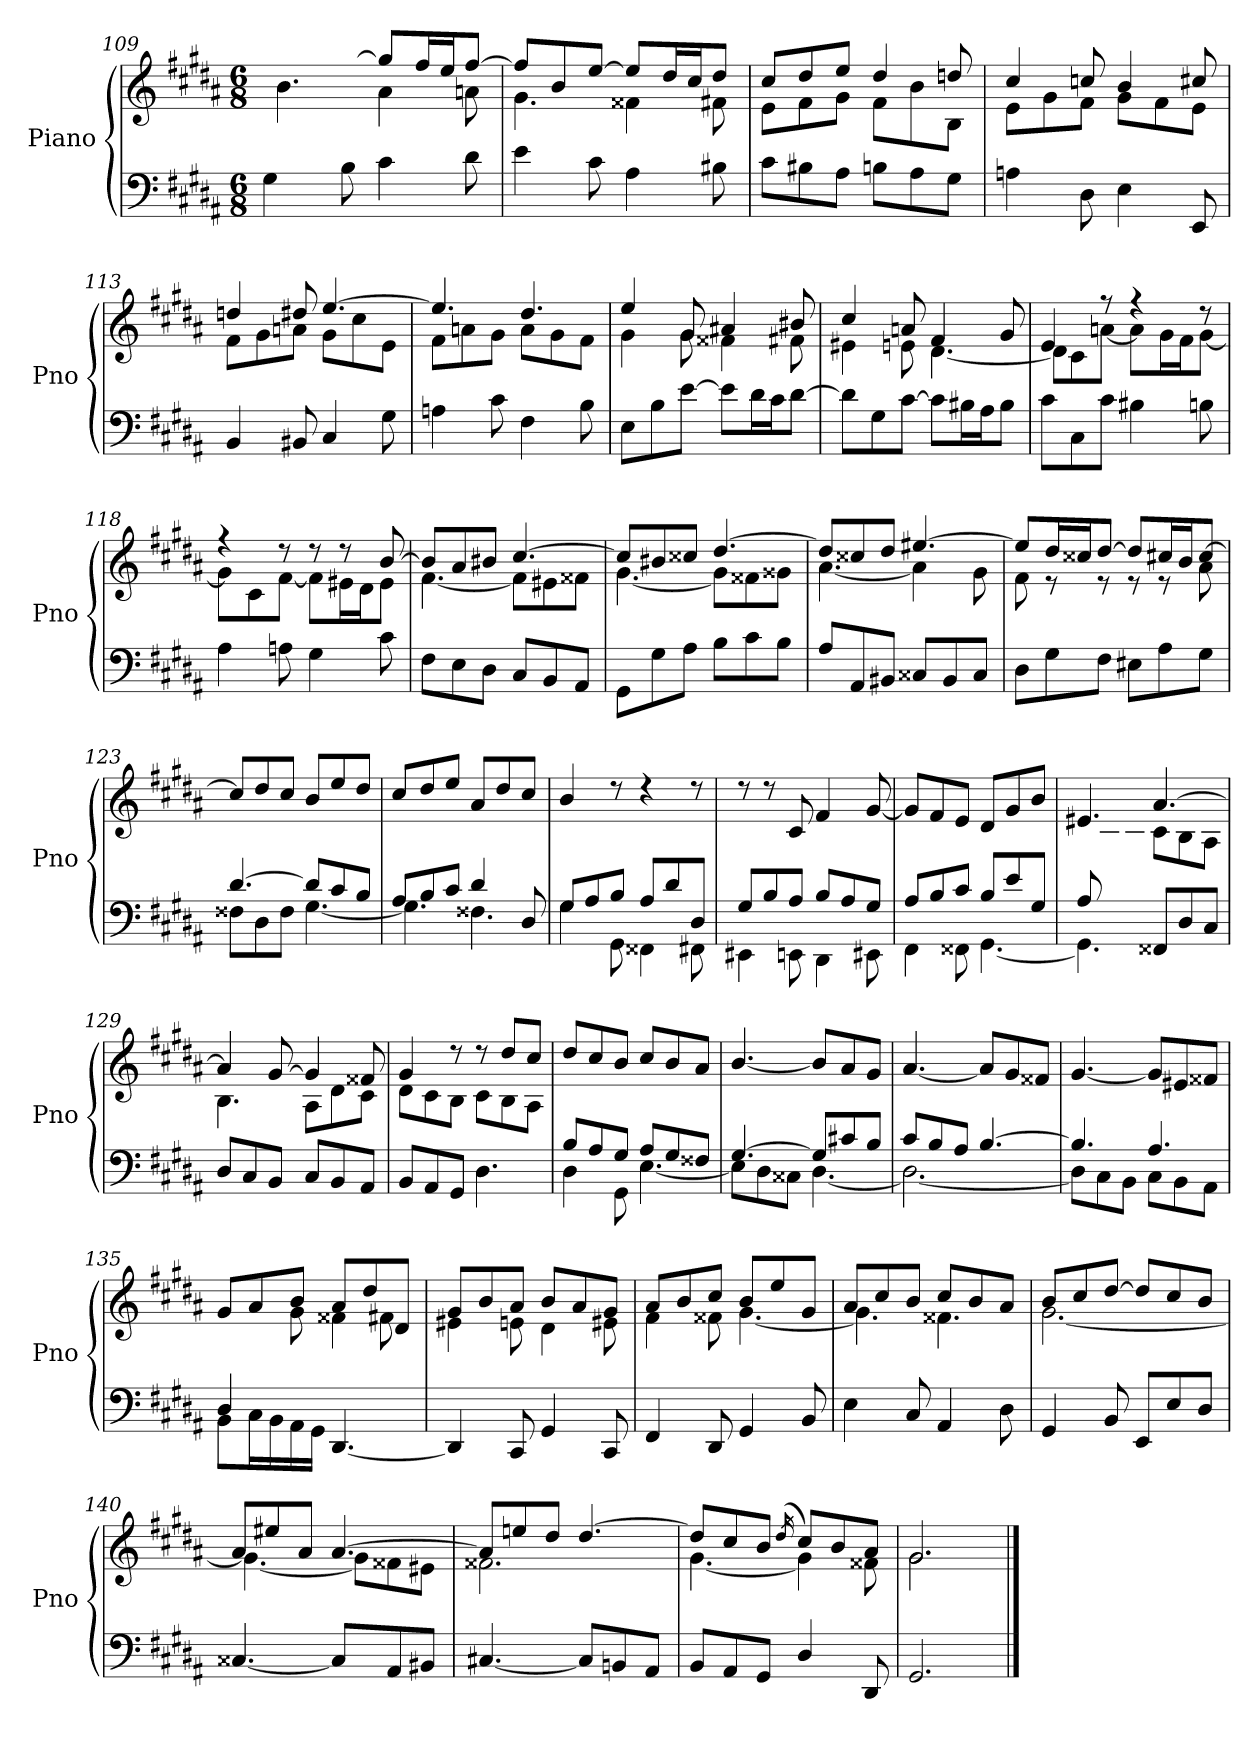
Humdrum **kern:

**kern	**kern
*part1	*part1
*staff2	*staff1
*I"Piano	*
*I'Pno	*
*clefF4	*clefG2
*k[f#c#g#d#a#]	*k[f#c#g#d#a#]
*M6/8	*M6/8
=109	=109
*	*^
4G#\	8b/Lyy	4.b\
.	8dd#/	.
8B\	[8gg#/J	.
4c#\	8gg#/L]	4a#\
.	16ff#/L	.
.	16ee/J	.
8d#\	[8ff#/J	8an\
=110	=110	=110
4e\	8ff#/L]	4.g#\
.	8b/	.
8c#\	[8ee/J	.
4A#\	8ee/L]	4f##X\
.	16dd#/L	.
.	16cc#/J	.
8B#X\	8dd#/J	8f#X\
!!LO:LB:g=z	!!
=111	=111	=111
8c#\L	8cc#/L	8e\L
8B#X\	8dd#/	8f#\
8A#\J	8ee/J	8g#\J
8Bn\L	4dd#/	8f#\L
8A#\	.	8b\
8G#\J	8ddn/	8B\J
=112	=112	=112
4An\	4cc#/	8e\L
.	.	8g#\
8D#\	8ccn/	8f#\J
4E\	4b/	8g#\L
.	.	8f#\
8EE/	8cc#X/	8e\J
=113	=113	=113
4BB/	4ddn/	8f#\L
.	.	8g#\
8BB#X/	8dd#X/	8an\J
4C#/	[4.ee/	8g#\L
.	.	8cc#\
8G#\	.	8e\J
=114	=114	=114
4An\	4.ee/]	8f#\L
.	.	8an\
8c#\	.	8g#\J
4F#\	4.dd#/	8a\L
.	.	8g#\
8B\	.	8f#\J
=115	=115	=115
8E\L	4ee/	4g#\
8B\	.	.
[8e\J	8g#/	8g#\
8e\L]	4a#X/	4f##X\
16d#\L	.	.
16c#\J	.	.
[8d#\J	8b#X/	8f#X\
!!LO:LB:g=z	!!
=116	=116	=116
8d#\L]	4cc#/	4e#X\
8G#\	.	.
[8c#\J	8an/	8en\
8c#\L]	4f#/	[4.d#\
16B#X\L	.	.
16A#\J	.	.
8B#\J	8g#/	.
=117	=117	=117
8c#\L	4e/	8d#\L]
8C#\	.	8c#\
8c#\J	8r	[8an\J
4B#X\	4r	8a\L]
.	.	16g#\L
.	.	16f#\J
8Bn\	8r	[8g#\J
=118	=118	=118
4A#\	4r	8g#\L]
.	.	8c#\
8An\	8r	[8f#\J
4G#\	8r	8f#\L]
.	8r	16e#X\L
.	.	16d#\J
8c#\	[8b/	8e#\J
=119	=119	=119
8F#\L	8b/L]	[4.f#\
8E\	8a#/	.
8D#\J	8b#X/J	.
8C#/L	[4.cc#/	8f#\L]
8BB/	.	8e#X\
8AA#/J	.	8f##X\J
=120	=120	=120
8GG#\L	8cc#/L]	[4.g#\
8G#\	8b#X/	.
8A#\J	8cc##X/J	.
8B\L	[4.dd#/	8g#\L]
8c#\	.	8f##X\
8B\J	.	8g##X\J
!!LO:PB:g=z	!!
=121	=121	=121
8A#/L	8dd#/L]	[4.a#\
8AA#/	8cc##X/	.
8BB#X/J	8dd#/J	.
8C##X/L	[4.ee#X/	4a#\]
8BB#/	.	.
8C##/J	.	8g#\
=122	=122	=122
8D#\L	8ee#/L]	8f#\
8G#\	16dd#/L	8r
.	16cc##X/J	.
8F#\J	[8dd#/J	8r
8E#X\L	8dd#/L]	8r
8A#\	16cc#X/L	8r
.	16b/J	.
8G#\J	[8cc#/J	8a#\
*	*v	*v
=123	=123
*^	*
[4.d#/	8F##X\L	8cc#/L]
.	8D#\	8dd#/
.	8F##\J	8cc#/J
8d#/L]	[4.G#\	8b/L
8c#/	.	8ee/
8B/J	.	8dd#/J
=124	=124	=124
8A#/L	4.G#\]	8cc#/L
8B/	.	8dd#/
8c#/J	.	8ee/J
4d#/	4.F##X\	8a#/L
.	.	8dd#/
8D#/	.	8cc#/J
=125	=125	=125
8G#/L	4G#\	4b/
8A#/	.	.
8B/J	8GG#\	8rdd
8A#/L	4FF##X\	4rdd
8d#/	.	.
8D#/J	8FF#X\	8rdd
!!LO:LB:g=z
=126	=126	=126
8G#/L	4EE#X\	8rdd
8B/	.	8rdd
8A#/J	8EEn\	8c#/
8B/L	4DD#\	4f#/
8A#/	.	.
8G#/J	8EE#X\	[8g#/
=127	=127	=127
8A#/L	4FF#\	8g#/L]
8B/	.	8f#/
8c#/J	8FF##X\	8e/J
8B/L	[4.GG#\	8d#/L
8e/	.	8g#/
8G#/J	.	8b/J
=128	=128	=128
*	*	*^
8A#/L	4.GG#\]	4.e#X/	8ryy
2ryy	.	.	8c#\
.	.	.	8B\J
.	8FF##X/L	[4.a#/	8c#\L
.	8D#/	.	8B\
8ryy	8C#/J	.	8A#\J
*v	*v	*	*
=129	=129	=129
8D#/L	4a#/]	4.B\
8C#/	.	.
8BB/J	[8g#/	.
8C#/L	4g#/]	8A#\L
8BB/	.	8d#\
8AA#/J	8f##X/	8c#\J
=130	=130	=130
8BB/L	4g#/	8d#\L
8AA#/	.	8c#\
8GG#/J	8r	8B\J
4.D#\	8r	8c#\L
.	8dd#/L	8B\
.	8cc#/J	8A#\J
*	*v	*v
=131	=131
*^	*
8B/L	4D#\	8dd#/L
8A#/	.	8cc#/
8G#/J	8GG#\	8b/J
8A#/L	[4.E\	8cc#/L
8G#/	.	8b/
8F##X/J	.	8a#/J
!!LO:LB:g=z
=132	=132	=132
[4.G#/	8E\L]	[4.b/
.	8D#\	.
.	8C##X\J	.
8G#/L]	[4.D#\	8b/L]
8c#X/	.	8a#/
8B/J	.	8g#/J
=133	=133	=133
8c#/L	2.D#\_	[4.a#/
8B/	.	.
8A#/J	.	.
[4.B/	.	8a#/L]
.	.	8g#/
.	.	8f##X/J
=134	=134	=134
4.B/]	8D#\L]	[4.g#/
.	8C#\	.
.	8BB\J	.
4.A#/	8C#\L	8g#/L]
.	8BB\	8e#X/
.	8AA#\J	8f##X/J
=135	=135	=135
*	*	*^
4D#/	8BB\L	8g#/L	4ryy
.	16C#\L	8a#/	.
.	16BB\	.	.
2ryy	16AA#\	8b/J	8g#\
.	16GG#\JJ	.	.
.	[4.DD#/	8a#/L	4f##X\
.	.	8dd#/	.
.	.	8d#/J	8f#X\
*v	*v	*	*
=136	=136	=136
4DD#/]	8g#/L	4e#X\
.	8b/	.
8CC#/	8a#/J	8en\
4GG#/	8b/L	4d#\
.	8a#/	.
8CC#/	8g#/J	8e#X\
=137	=137	=137
4FF#/	8a#/L	4f#\
.	8b/	.
8DD#/	8cc#/J	8f##X\
4GG#/	8b/L	[4.g#\
.	8ee/	.
8BB/	8g#/J	.
!!LO:LB:g=z	!!
=138	=138	=138
4E\	8a#/L	4.g#\]
.	8cc#/	.
8C#/	8b/J	.
4AA#/	8cc#/L	4.f##X\
.	8b/	.
8D#\	8a#/J	.
=139	=139	=139
4GG#/	8b/L	[2.g#\
.	8cc#/	.
8BB/	[8dd#/J	.
8EE/L	8dd#/L]	.
8E/	8cc#/	.
8D#/J	8b/J	.
=140	=140	=140
[4.C##X/	8a#/L	4.g#\_
.	8ee#X/	.
.	8a#/J	.
8C##/L]	[4.a#/	8g#\L]
8AA#/	.	8f##X\
8BB#X/J	.	8e#X\J
=141	=141	=141
[4.C#X/	8a#/L]	2.f##X\
.	8een/	.
.	8dd#/J	.
8C#/L]	[4.dd#/	.
8BBn/	.	.
8AA#/J	.	.
=142	=142	=142
*	*MM114	*
8BB/L	8dd#/L]	[4.g#\
8AA#/	8cc#/	.
*	*MM111	*
8GG#/J	8b/J	.
*	*MM108	*
.	(>16qdd#/	.
4D#/	8cc#/L)	4g#\]
*	*MM102	*
.	8b/	.
*	*MM93	*
8DD#/	8a#/J	8f##X\
=143	=143	=143
*	*MM78	*
2.GG#/	2.g#/	2.g#\
*	*v	*v
==	==
*-	*-
